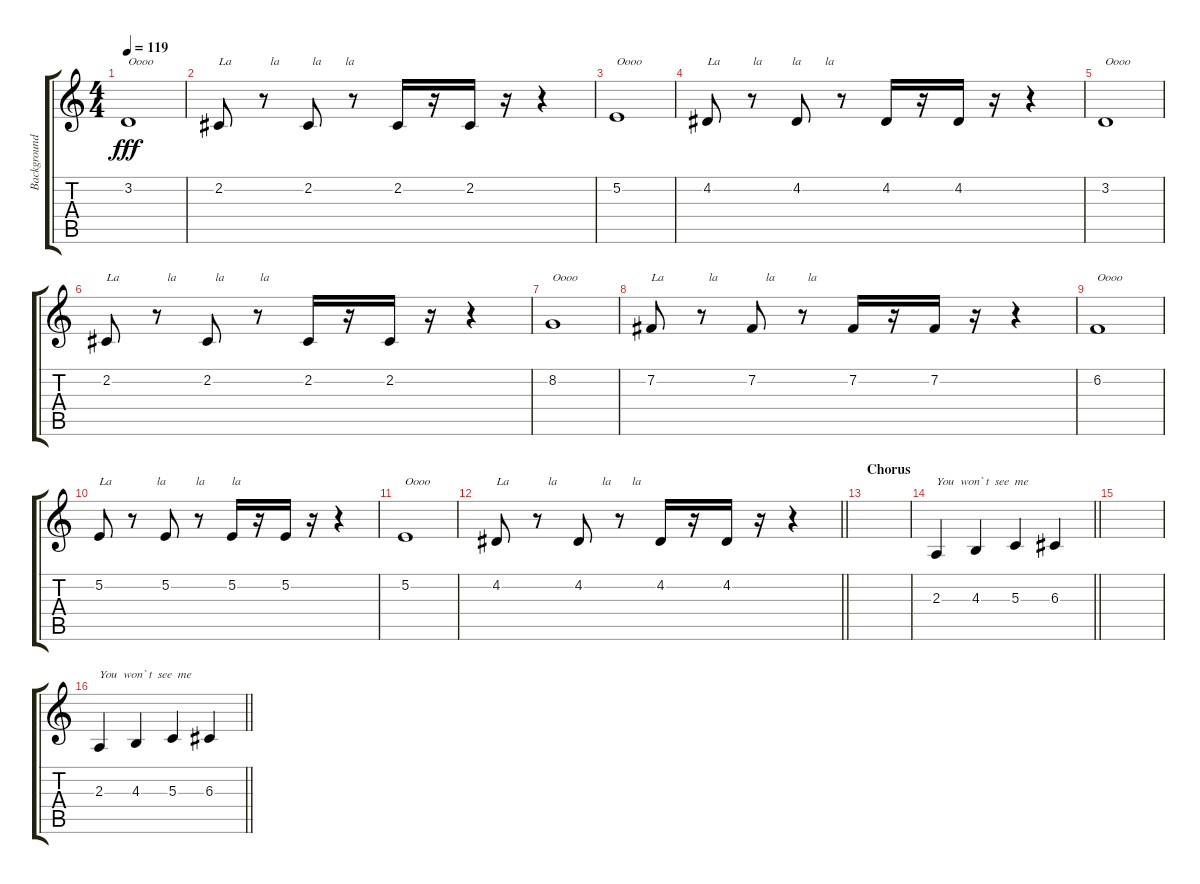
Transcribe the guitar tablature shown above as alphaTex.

\track ("Background Vocal (George Harrison)" "Background") {instrument altosax}
\staff {score tabs}
\tuning (E4 B3 G3 D3 A2 E2) {hide}
\ts (4 4)
\tempo 119
\clef g2
\ks c
3.2.1{txt "Oooo" dy fff} |
2.2.8{txt "La             la           la        la"} r.8 2.2.8 r.8 2.2.16 r.16 2.2.16 r.16 r.4 |
5.2.1{txt "Oooo"} |
4.2.8{txt "La           la          la        la"} r.8 4.2.8 r.8 4.2.16 r.16 4.2.16 r.16 r.4 |
3.2.1{txt "Oooo"} |
2.2.8{txt "La                la             la            la"} r.8 2.2.8 r.8 2.2.16 r.16 2.2.16 r.16 r.4 |
8.2.1{txt "Oooo"} |
7.2.8{txt "La               la                la           la"} r.8 7.2.8 r.8 7.2.16 r.16 7.2.16 r.16 r.4 |
6.2.1{txt "Oooo"} |
5.2.8{txt "La               la          la         la"} r.8 5.2.8 r.8 5.2.16 r.16 5.2.16 r.16 r.4 |
5.2.1{txt "Oooo"} |
\barLineRight lightlight
4.2.8{txt "La             la               la       la"} r.8 4.2.8 r.8 4.2.16 r.16 4.2.16 r.16 r.4 |
\section ("" "Chorus")
|
\barLineRight lightlight
2.3.4{txt "You  won` t  see  me"} 4.3.4 5.3.4 6.3.4 |
|
\barLineRight lightlight
2.3.4{txt "You  won` t  see  me"} 4.3.4 5.3.4 6.3.4
